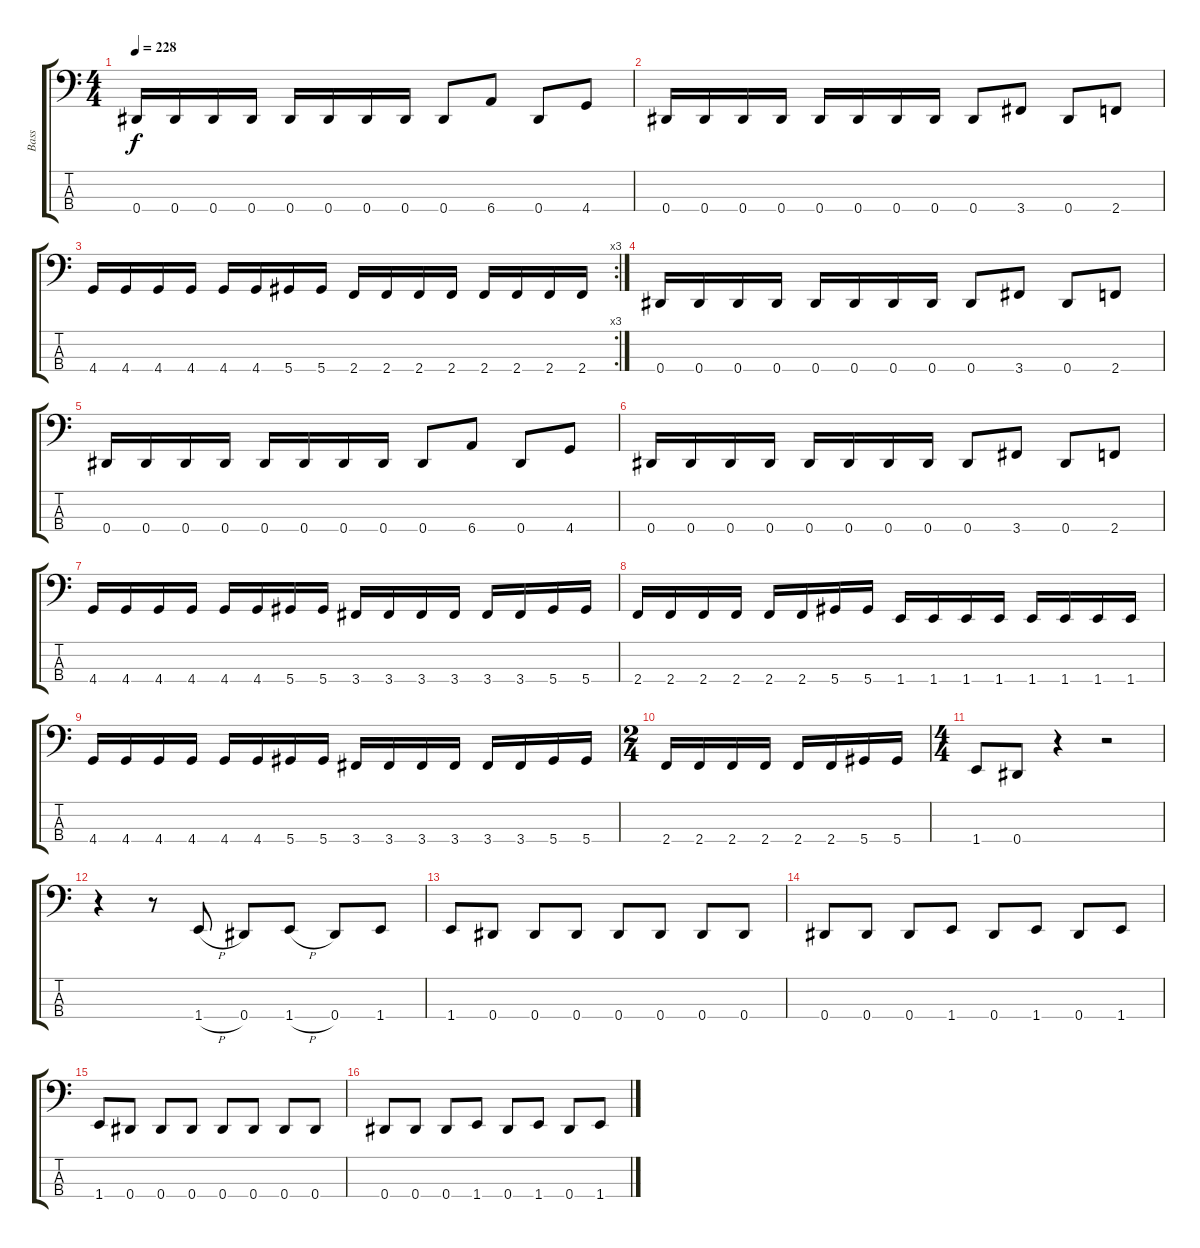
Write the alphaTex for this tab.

\track ("Bass" "Bass") {instrument electricbasspick}
\staff {score tabs}
\tuning (Gb2 Db2 Ab1 Eb1) {hide}
\ts (4 4)
\tempo 228
\clef f4
\ks c
0.4.16{dy f} 0.4.16 0.4.16 0.4.16 0.4.16 0.4.16 0.4.16 0.4.16 0.4.8 6.4.8 0.4.8 4.4.8 |
0.4.16 0.4.16 0.4.16 0.4.16 0.4.16 0.4.16 0.4.16 0.4.16 0.4.8 3.4.8 0.4.8 2.4.8 |
\rc 3
4.4.16 4.4.16 4.4.16 4.4.16 4.4.16 4.4.16 5.4.16 5.4.16 2.4.16 2.4.16 2.4.16 2.4.16 2.4.16 2.4.16 2.4.16 2.4.16 |
0.4.16 0.4.16 0.4.16 0.4.16 0.4.16 0.4.16 0.4.16 0.4.16 0.4.8 3.4.8 0.4.8 2.4.8 |
0.4.16 0.4.16 0.4.16 0.4.16 0.4.16 0.4.16 0.4.16 0.4.16 0.4.8 6.4.8 0.4.8 4.4.8 |
0.4.16 0.4.16 0.4.16 0.4.16 0.4.16 0.4.16 0.4.16 0.4.16 0.4.8 3.4.8 0.4.8 2.4.8 |
4.4.16 4.4.16 4.4.16 4.4.16 4.4.16 4.4.16 5.4.16 5.4.16 3.4.16 3.4.16 3.4.16 3.4.16 3.4.16 3.4.16 5.4.16 5.4.16 |
2.4.16 2.4.16 2.4.16 2.4.16 2.4.16 2.4.16 5.4.16 5.4.16 1.4.16 1.4.16 1.4.16 1.4.16 1.4.16 1.4.16 1.4.16 1.4.16 |
4.4.16 4.4.16 4.4.16 4.4.16 4.4.16 4.4.16 5.4.16 5.4.16 3.4.16 3.4.16 3.4.16 3.4.16 3.4.16 3.4.16 5.4.16 5.4.16 |
\ts (2 4)
2.4.16 2.4.16 2.4.16 2.4.16 2.4.16 2.4.16 5.4.16 5.4.16 |
\ts (4 4)
1.4.8 0.4.8 r.4 r.2 |
r.4 r.8 1.4{h}.8 0.4.8 1.4{h}.8 0.4.8 1.4.8 |
1.4.8 0.4.8 0.4.8 0.4.8 0.4.8 0.4.8 0.4.8 0.4.8 |
0.4.8 0.4.8 0.4.8 1.4.8 0.4.8 1.4.8 0.4.8 1.4.8 |
1.4.8 0.4.8 0.4.8 0.4.8 0.4.8 0.4.8 0.4.8 0.4.8 |
0.4.8 0.4.8 0.4.8 1.4.8 0.4.8 1.4.8 0.4.8 1.4.8
